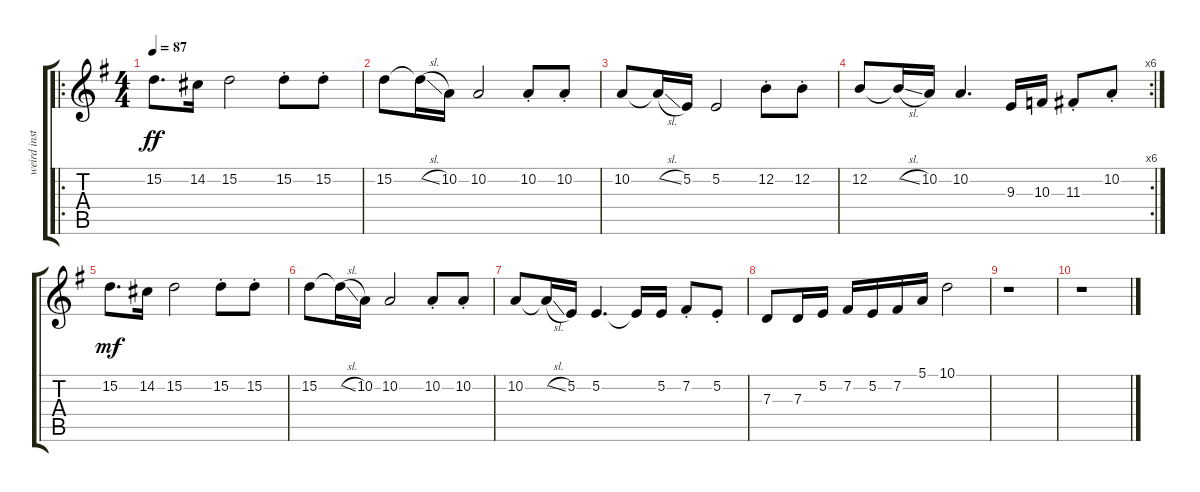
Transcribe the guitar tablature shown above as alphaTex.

\track ("weird instrument (???)" "weird inst") {instrument lead1square}
\staff {score tabs}
\tuning (E4 B3 G3 D3 A2 E2) {hide}
\ro
\ts (4 4)
\tempo 87
\clef g2
\ks g
15.2.8{d dy ff} 14.2.16 15.2.2 15.2{st}.8 15.2{st}.8 |
15.2.8 15.2{sl t}.16 10.2.16 10.2.2 10.2{st}.8 10.2{st}.8 |
10.2.8 10.2{sl t}.16 5.2.16 5.2.2 12.2{st}.8 12.2{st}.8 |
\rc 6
12.2.8 12.2{sl t}.16 10.2.16 10.2.4{d} 9.3.16 10.3.16 11.3{st}.8 10.2{st}.8 |
15.2.8{d dy mf} 14.2.16 15.2.2 15.2{st}.8 15.2{st}.8 |
15.2.8 15.2{sl t}.16 10.2.16 10.2.2 10.2{st}.8 10.2{st}.8 |
10.2.8 10.2{sl t}.16 5.2.16 5.2.4{d} 5.2{t}.16 5.2.16 7.2{st}.8 5.2{st}.8 |
7.3.8 7.3.16 5.2.16 7.2.16 5.2.16 7.2.16 5.1.16 10.1.2 |
r.1 |
r.1
